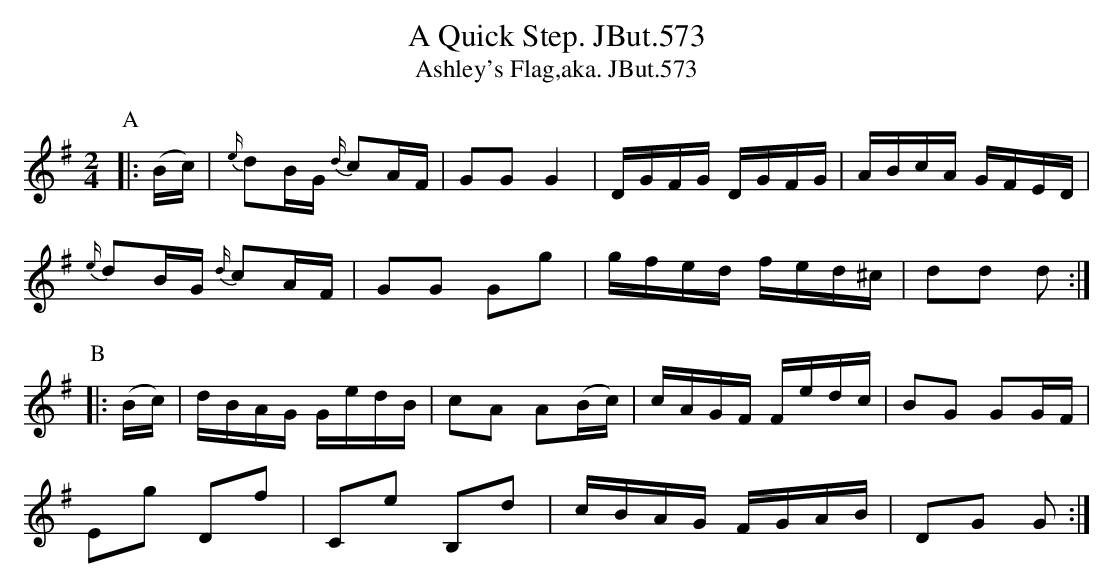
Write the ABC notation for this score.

X:1
T:Quick Step. JBut.573, A
T:Ashley's Flag,aka. JBut.573
M:2/4
L:1/16
K:G
P:A
|: (Bc) | {e/}d2BG {d/}c2AF | G2G2 G4 | DGFG DGFG | ABcA GFED |
{e/}d2BG {d/}c2AF | G2G2 G2g2 | gfed fed^c | d2d2 d2 :|
P:B
|: (Bc) | dBAG GedB | c2A2 A2(Bc) | cAGF Fedc | B2G2 G2GF |
E2g2 D2f2 | C2e2 B,2d2 | cBAG FGAB | D2G2 G2 :|
